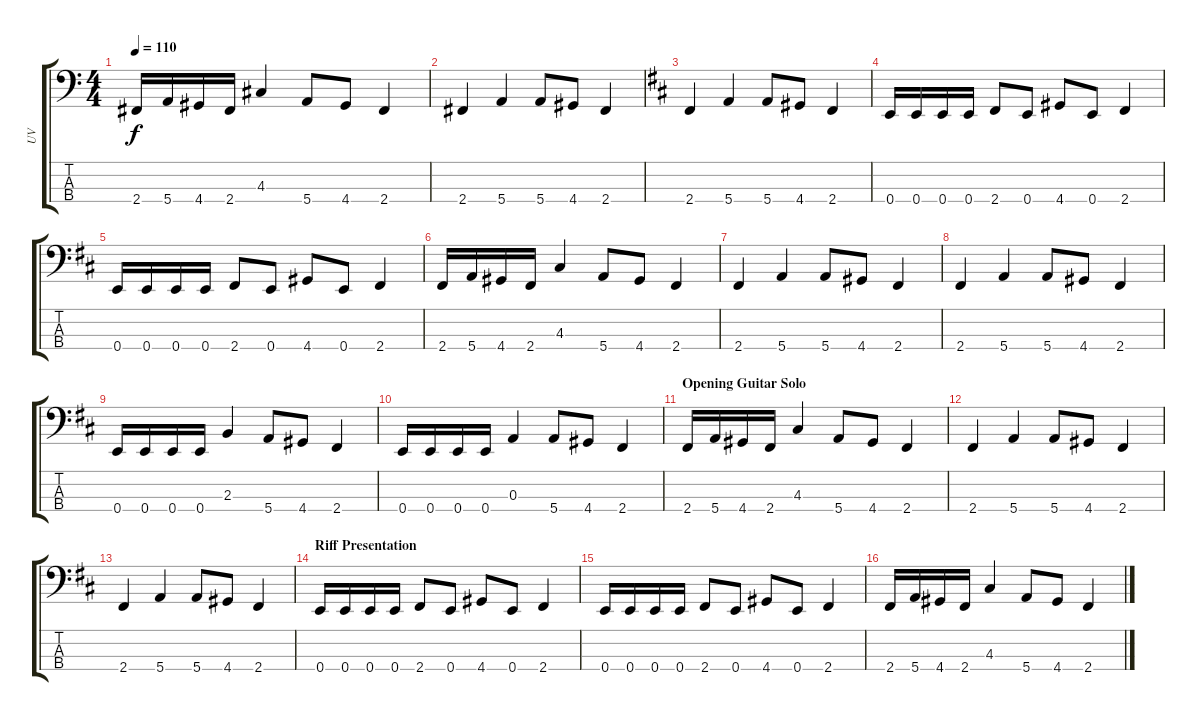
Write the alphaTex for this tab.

\track ("UV" "UV") {instrument acousticbass}
\staff {score tabs}
\tuning (G0 D0 A-1 E-1) {hide}
\ts (4 4)
\tempo 110
\clef f4
\ks c
2.4.16{dy f instrument acousticbass} 5.4.16 4.4.16 2.4.16 4.3.4 5.4.8 4.4.8 2.4.4 |
2.4.4 5.4.4 5.4.8 4.4.8 2.4.4 |
\ks bminor
2.4.4 5.4.4 5.4.8 4.4.8 2.4.4 |
0.4.16 0.4.16 0.4.16 0.4.16 2.4.8 0.4.8 4.4.8 0.4.8 2.4.4 |
0.4.16 0.4.16 0.4.16 0.4.16 2.4.8 0.4.8 4.4.8 0.4.8 2.4.4 |
2.4.16 5.4.16 4.4.16 2.4.16 4.3.4 5.4.8 4.4.8 2.4.4 |
2.4.4 5.4.4 5.4.8 4.4.8 2.4.4 |
2.4.4 5.4.4 5.4.8 4.4.8 2.4.4 |
0.4.16 0.4.16 0.4.16 0.4.16 2.3.4 5.4.8 4.4.8 2.4.4 |
0.4.16 0.4.16 0.4.16 0.4.16 0.3.4 5.4.8 4.4.8 2.4.4 |
\section ("" "Opening Guitar Solo")
2.4.16 5.4.16 4.4.16 2.4.16 4.3.4 5.4.8 4.4.8 2.4.4 |
2.4.4 5.4.4 5.4.8 4.4.8 2.4.4 |
2.4.4 5.4.4 5.4.8 4.4.8 2.4.4 |
\section ("" "Riff Presentation")
0.4.16 0.4.16 0.4.16 0.4.16 2.4.8 0.4.8 4.4.8 0.4.8 2.4.4 |
0.4.16 0.4.16 0.4.16 0.4.16 2.4.8 0.4.8 4.4.8 0.4.8 2.4.4 |
2.4.16 5.4.16 4.4.16 2.4.16 4.3.4 5.4.8 4.4.8 2.4.4
